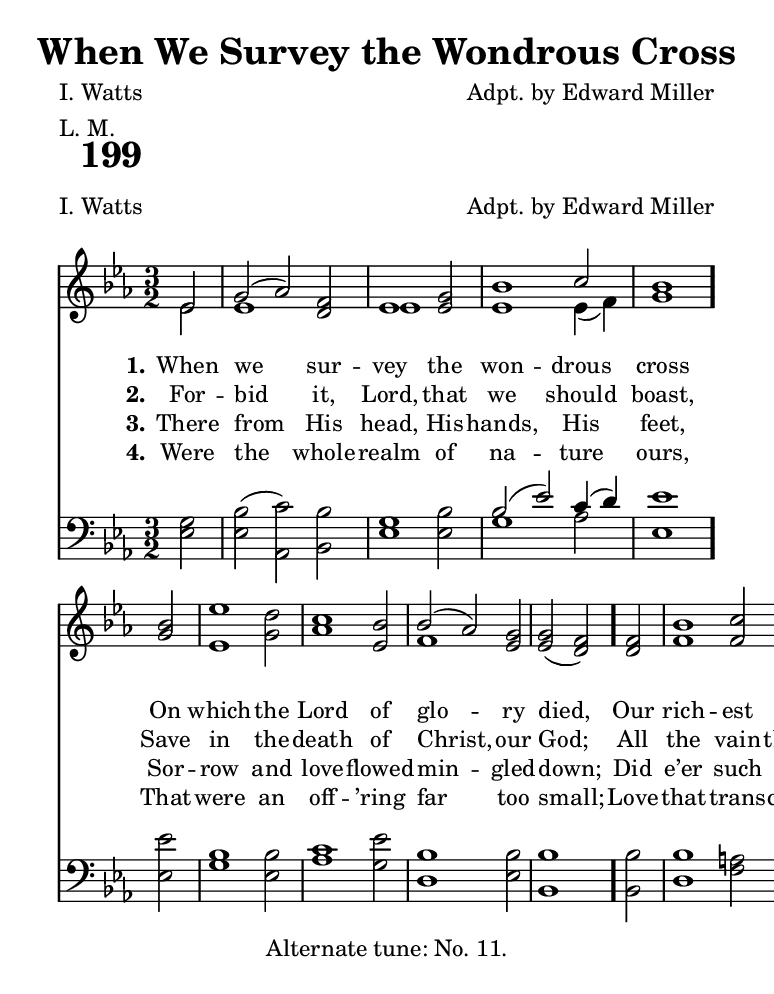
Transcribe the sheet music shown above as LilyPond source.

\include "common/global.ily"
\paper {
  \include "common/paper.ily"
  ragged-last-bottom = ##t
  systems-per-page = ##f
  system-count = 2
system-system-spacing.padding = 2
system-system-spacing.basic-distance = 2
score-markup-spacing.padding = 1
score-markup-spacing.basic-distance = 1

  % decrease system-to-system padding to fit onto page with previous score
  system-count = 2
system-system-spacing.padding = 2
system-system-spacing.basic-distance = 2
score-markup-spacing.padding = 1
score-markup-spacing.basic-distance = 1

  scoreTitleMarkup = \markup {
    \override #'(baseline-skip . 3.5)
    \column {
      \override #'(baseline-skip . 3.5)
      \column {
        \fill-line {
          \huge \larger \larger \bold {
            \concat { "  " \fromproperty #'header:hymnnumber }
            \mytitle
            \null
          }
        }
        \fill-line {
          % less lowering (to save vertical space)
          \lower #1 \fromproperty #'header:poet
          \smaller \bold \mysubtitle
          \lower #1 \fromproperty #'header:composer
        }
      }
    }
  }
}

\header{
  %gospel
  hymnnumber = "199"
  title = "When We Survey the Wondrous Cross"
  tunename = "Rockingham"
  meter = "L. M."
  poet = "I. Watts"
  composer = "Adpt. by Edward Miller"
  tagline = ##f
}

global = {
  \include "common/overrides.ily"
  \override Staff.TimeSignature.style = #'numbered
  \time 3/2
  \override Score.MetronomeMark.transparent = ##t % hide all fermata changes too
  \tempo 2=90
  \key ees \major
  \partial 2
  \autoBeamOff
}

notesSoprano = {
\global
\relative c' {

  ees2 | g( aes) f | ees1 g2 | bes1 c2 | bes1
  bes2 | ees1 d2 | c1 bes2 | bes( aes) g | g( f)
  f2 | bes1 c2 | d1 bes2 | ees( g,) a | bes1
  ees,2 | aes1 g2 | f1 ees2 | ees4( f g2) f | ees1

  \bar "|."

}
}

notesAlto = {
\global
\relative e' {

  ees2 | ees1 d2 | ees1 ees2 | ees1 ees4( f) | g1
  g2 | ees1 g2 | aes1 ees2 | f1 ees2 | ees( d)
  d2 | f1 f2 | f1 d2 | ees1 ees2 | d1
  ees2 | ees( d) ees | c1 ees2 | bes2( ees) d | ees1

}
}

notesTenor = {
\global
\relative a {

  g2 | bes( c) bes | g1 bes2 | bes( ees) c4( d) | ees1
  ees2 | bes1 bes2 | c1 ees2 | bes1 bes2 | bes1
  bes2 | bes1 a2 | bes1 bes2 | bes1 f2 | f1
  bes2 | aes1 bes2 | c1 bes2 | g4( aes bes2.) aes4 | g1

}
}

notesBass = {
\global
\relative f {

  ees2 | ees( aes,) bes | ees1 ees2 g1 aes2 | ees1
  ees2 | g1 ees2 | aes1 g2 | d1 ees2 | bes1
  bes2 d1 f2 | bes1 aes2 | g( ees) f | bes,1
  g'2 | f1 ees2 | aes,1 g2 | bes1 bes2 | ees1

}
}

wordsA = \lyricmode {
\set stanza = "1."

When we sur -- vey the won -- drous cross \bar "."
On which the Lord of glo -- ry died, \bar "."
Our rich -- est gain we count but loss, \bar "."
And pour con -- tempt on all our pride. \bar "."

}

wordsB = \lyricmode {
\set stanza = "2."

For -- bid it, Lord, that we should boast,
Save in the death of Christ, our God;
All the vain things that charm us most,
We’d sac -- ri -- fice them to His blood.

}

wordsC = \lyricmode {
\set stanza = "3."

There from His head, His hands, His feet,
Sor -- row and love flowed min -- gled down;
Did e’er such love and sor -- row meet,
Or thorns com -- pose so rich a crown?

}

wordsD = \lyricmode {
\set stanza = "4."

Were the whole realm of na -- ture ours,
That were an off -- ’ring far too small;
Love that trans -- cends our high -- est pow’rs
De -- mands our soul, our life, our all.

}

\score {
  \context ChoirStaff <<
    \context Staff = upper <<
      \set Staff.autoBeaming = ##f
      \set ChoirStaff.systemStartDelimiter = #'SystemStartBar
      \set ChoirStaff.printPartCombineTexts = ##f
      \partcombine #'(2 . 11) \notesSoprano \notesAlto
      \context NullVoice = sopranos { \voiceOne << \notesSoprano >> }
      \context Lyrics = one   \lyricsto sopranos \wordsA
      \context Lyrics = two   \lyricsto sopranos \wordsB
      \context Lyrics = three \lyricsto sopranos \wordsC
      \context Lyrics = four  \lyricsto sopranos \wordsD
    >>
    \context Staff = men <<
      \set Staff.autoBeaming = ##f
      \clef bass
      \set ChoirStaff.printPartCombineTexts = ##f
      \partcombine #'(2 . 11) \notesTenor \notesBass
    >>
  >>
  \layout {
    \include "common/layout.ily"
    \context {
      \Lyrics
      % Compensate for wide lyrics by squashing things a bit
      \override LyricSpace.minimum-distance = #0.25
    }

  }
  #(cond ((ly:get-option 'eog-midi-permitted) #{ \midi{
    \include "common/midi.ily"
  } #}))
}

\noPageBreak \markup { \fill-line { \line { Alternate tune: No. 11. } } }

\version "2.19.49"  % necessary for upgrading to future LilyPond versions.

% vi:set et ts=2 sw=2 ai nocindent syntax=lilypond:
